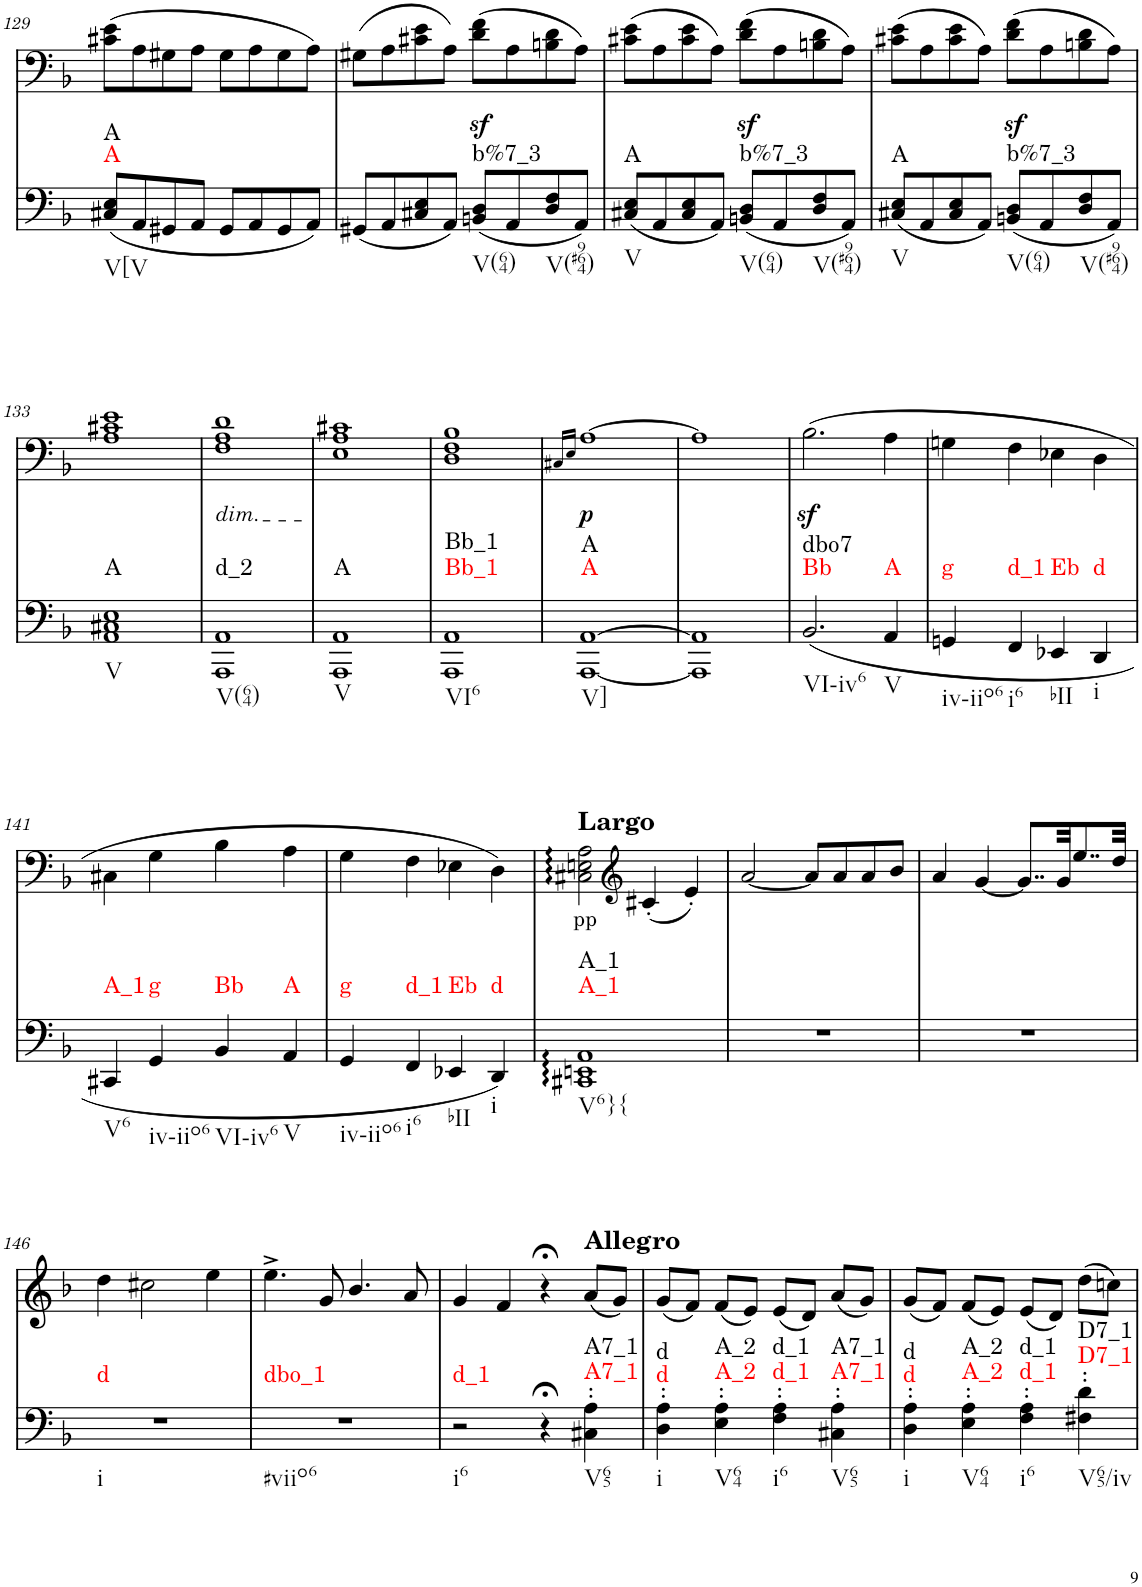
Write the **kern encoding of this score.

**kern	**harte	**kern	**text	**dynam
*part2	*part2	*part1	*part1	*part1
*staff2	*	*staff1	*staff1	*staff1
*I"piano	*	*I"piano	*	*
*I'Pno	*	*I'Pno	*	*
!!LO:PB:g=z
*clefG2	*	*clefF4	*	*
*k[b-]	*	*k[b-]	*	*
*d:	*	*d:	*	*
*M4/4	*	*M4/4	*	*
=129	=129	=129	=129	=129
!	!LO:H:n=1:kt=A	!	!	!
!	!LO:H:n=2:kt=A	!	!	!
(8C#X/ 8E/L	N N	(8c#X\ 8e\L	.	.
8AA/	.	8A\	.	.
8GG#X/	.	8G#X\	.	.
8AA/J	.	8A\J	.	.
8GG#/L	.	8G#\L	.	.
8AA/	.	8A\	.	.
8GG#/	.	8G#\	.	.
8AA/J)	.	8A\J)	.	.
=130	=130	=130	=130	=130
(8GG#X/L	.	(8G#X\L	.	.
8AA/	.	8A\	.	.
8C#X/ 8E/	.	8c#X\ 8e\	.	.
8AA/J)	.	8A\J)	.	.
!	!LO:H:kt=b%7_3	!	!	!
(8BBn/ 8D/L	N	(8d\z< 8f\z<L	.	.
8AA/	.	8A\	.	.
8D/ 8F/	.	8Bn\ 8d\	.	.
8AA/J)	.	8A\J)	.	.
=131	=131	=131	=131	=131
!	!LO:H:kt=A	!	!	!
(8C#X/ 8E/L	N	(8c#X\ 8e\L	.	.
8AA/	.	8A\	.	.
8C#/ 8E/	.	8c#\ 8e\	.	.
8AA/J)	.	8A\J)	.	.
!	!LO:H:kt=b%7_3	!	!	!
(8BBn/ 8D/L	N	(8d\z< 8f\z<L	.	.
8AA/	.	8A\	.	.
8D/ 8F/	.	8Bn\ 8d\	.	.
8AA/J)	.	8A\J)	.	.
=132	=132	=132	=132	=132
!	!LO:H:kt=A	!	!	!
(8C#X/ 8E/L	N	(8c#X\ 8e\L	.	.
8AA/	.	8A\	.	.
8C#/ 8E/	.	8c#\ 8e\	.	.
8AA/J)	.	8A\J)	.	.
!	!LO:H:kt=b%7_3	!	!	!
(8BBn/ 8D/L	N	(8d\z< 8f\z<L	.	.
8AA/	.	8A\	.	.
8D/ 8F/	.	8Bn\ 8d\	.	.
8AA/J)	.	8A\J)	.	.
!!LO:LB:g=z
=133	=133	=133	=133	=133
!	!LO:H:kt=A	!	!	!
1AA 1C#X 1E	N	1A 1c#X 1e	.	.
=134	=134	=134	=134	=134
!	!	!LO:TX:b:i:t=dim.	!	!
!	!LO:H:kt=d_2	!	!LO:LY:b	!
1AAA 1AA	N	1F 1A 1d	>	.
=135	=135	=135	=135	=135
!	!LO:H:kt=A	!	!	!
1AAA 1AA	N	1E 1A 1c#X	.	.
=136	=136	=136	=136	=136
!	!LO:H:n=1:kt=Bb_1	!	!	!
!	!LO:H:n=2:kt=Bb_1	!	!	!
1AAA 1AA	N N	1D 1F 1B-	.	.
=137	=137	=137	=137	=137
.	.	16qC#X/LL	.	.
.	.	16qE/JJ	.	.
!	!LO:H:n=1:kt=A	!	!LO:LY:b	!LO:DY:b
!	!LO:H:n=2:kt=A	!	!	!
[1AAA [1AA	N N	[1A	p	p
=138	=138	=138	=138	=138
1AAA] 1AA]	.	1A]	.	.
=139	=139	=139	=139	=139
!	!LO:H:n=1:kt=Bb	!	!	!
!	!LO:H:n=2:kt=dbo7	!	!	!
(2.BB-/	N N	(2.B-z<\	.	.
!	!LO:H:kt=A	!	!	!
4AA/	N	4A\	.	.
=140	=140	=140	=140	=140
!	!LO:H:kt=g	!	!	!
4GGn/	N	4Gn\	.	.
!	!LO:H:kt=d_1	!	!	!
4FF/	N	4F\	.	.
!	!LO:H:kt=Eb	!	!	!
4EE-X/	N	4E-X\	.	.
!	!LO:H:kt=d	!	!	!
4DD/	N	4D\	.	.
!!LO:LB:g=z
=141	=141	=141	=141	=141
!	!LO:H:kt=A_1	!	!	!
4CC#X/	N	4C#X\	.	.
!	!LO:H:kt=g	!	!	!
4GG/	N	4G\	.	.
!	!LO:H:kt=Bb	!	!	!
4BB-/	N	4B-\	.	.
!	!LO:H:kt=A	!	!	!
4AA/	N	4A\	.	.
=142	=142	=142	=142	=142
!	!LO:H:kt=g	!	!	!
4GG/	N	4G\	.	.
!	!LO:H:kt=d_1	!	!	!
4FF/	N	4F\	.	.
!	!LO:H:kt=Eb	!	!	!
4EE-X/	N	4E-X\	.	.
!	!LO:H:kt=d	!	!	!
4DD/)	N	4D\)	.	.
=143	=143	=143	=143	=143
!	!	!LO:TX:a:B:t=Largo	!	!
!	!LO:H:n=1:kt=A_1	!	!LO:LY:b	!
!	!LO:H:n=2:kt=A_1	!	!	!
1CC#X 1EEn 1AA	N N	2C#X\ 2En\ 2A\	pp	.
*	*	*clefG2	*	*
.	.	(4c#X'/	.	.
.	.	4e'/)	.	.
=144	=144	=144	=144	=144
1r	.	[2a/	.	.
.	.	8a/L]	.	.
.	.	8a/	.	.
.	.	8a/	.	.
.	.	8b-/J	.	.
=145	=145	=145	=145	=145
1r	.	4a/	.	.
.	.	[4g/	.	.
.	.	8..g/L]	.	.
.	.	32g/KK	.	.
.	.	8..ee/	.	.
.	.	32dd/Jkk	.	.
!!LO:LB:g=z
=146	=146	=146	=146	=146
!	!LO:H:kt=d	!	!	!
1r	N	4dd\	.	.
.	.	2cc#X\	.	.
.	.	4ee\	.	.
=147	=147	=147	=147	=147
!	!LO:H:kt=dbo_1	!	!	!
1r	N	4.ee^\	.	.
.	.	8g/	.	.
.	.	4.b-/	.	.
.	.	8a/	.	.
=148	=148	=148	=148	=148
!	!LO:H:kt=d_1	!	!	!
2r	N	4g/	.	.
.	.	4f/	.	.
4r;<	.	4r;<	.	.
!	!	!LO:TX:a:B:t=Allegro	!	!
!	!LO:H:n=1:kt=A7_1	!	!LO:LY:b	!
!	!LO:H:n=2:kt=A7_1	!	!	!
4C#X\' 4A\'	N N	(8a/L	p	.
.	.	8g/J)	.	.
=149	=149	=149	=149	=149
!	!LO:H:n=1:kt=d	!	!	!
!	!LO:H:n=2:kt=d	!	!	!
4D\' 4A\'	N N	(8g/L	.	.
.	.	8f/J)	.	.
!	!LO:H:n=1:kt=A_2	!	!	!
!	!LO:H:n=2:kt=A_2	!	!	!
4E\' 4A\'	N N	(8f/L	.	.
.	.	8e/J)	.	.
!	!LO:H:n=1:kt=d_1	!	!	!
!	!LO:H:n=2:kt=d_1	!	!	!
4F\' 4A\'	N N	(8e/L	.	.
.	.	8d/J)	.	.
!	!LO:H:n=1:kt=A7_1	!	!	!
!	!LO:H:n=2:kt=A7_1	!	!	!
4C#X\' 4A\'	N N	(8a/L	.	.
.	.	8g/J)	.	.
=150	=150	=150	=150	=150
!	!LO:H:n=1:kt=d	!	!	!
!	!LO:H:n=2:kt=d	!	!	!
4D\' 4A\'	N N	(8g/L	.	.
.	.	8f/J)	.	.
!	!LO:H:n=1:kt=A_2	!	!	!
!	!LO:H:n=2:kt=A_2	!	!	!
4E\' 4A\'	N N	(8f/L	.	.
.	.	8e/J)	.	.
!	!LO:H:n=1:kt=d_1	!	!	!
!	!LO:H:n=2:kt=d_1	!	!	!
4F\' 4A\'	N N	(8e/L	.	.
.	.	8d/J)	.	.
!	!LO:H:n=1:kt=D7_1	!	!	!
!	!LO:H:n=2:kt=D7_1	!	!	!
4F#X\' 4d\'	N N	(8dd\L	.	.
.	.	8ccn\J)	.	.
=	=	=	=	=
*-	*-	*-	*-	*-
